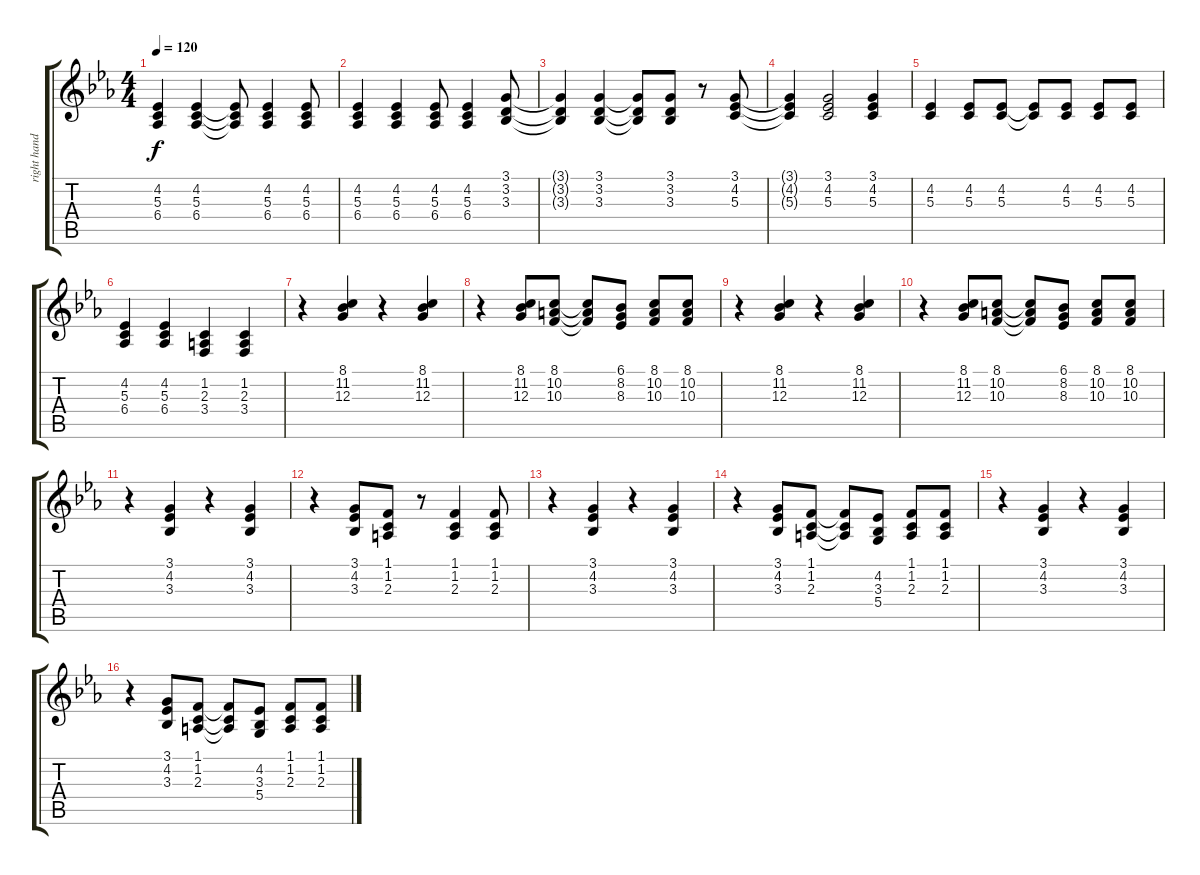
\track ("right hand piano 1" "right hand") {instrument honkytonkpiano}
\staff {score tabs}
\tuning (E4 B3 G3 D3 A2 E2) {hide}
\ts (4 4)
\tempo 120
\clef g2
\ks eb
(4.2 5.3 6.4).4{dy f} (4.2 5.3 6.4).4 (4.2{t} 5.3{t} 6.4{t}).8 (4.2 5.3 6.4).4 (4.2 5.3 6.4).8 |
(4.2 5.3 6.4).4 (4.2 5.3 6.4).4 (4.2 5.3 6.4).8 (4.2 5.3 6.4).4 (3.1 3.2 3.3).8 |
(3.1{t} 3.2{t} 3.3{t}).4 (3.1 3.2 3.3).4 (3.1{t} 3.2{t} 3.3{t}).8 (3.1 3.2 3.3).8 r.8 (3.1 4.2 5.3).8 |
(3.1{t} 4.2{t} 5.3{t}).4 (3.1 4.2 5.3).2 (3.1 4.2 5.3).4 |
(4.2 5.3).4 (4.2 5.3).8 (4.2 5.3).8 (4.2{t} 5.3{t}).8 (4.2 5.3).8 (4.2 5.3).8 (4.2 5.3).8 |
(4.2 5.3 6.4).4 (4.2 5.3 6.4).4 (1.2 2.3 3.4).4 (1.2 2.3 3.4).4 |
r.4 (8.1 11.2 12.3).4 r.4 (8.1 11.2 12.3).4 |
r.4 (8.1 11.2 12.3).8 (8.1 10.2 10.3).8 (8.1{t} 10.2{t} 10.3{t}).8 (6.1 8.2 8.3).8 (8.1 10.2 10.3).8 (8.1 10.2 10.3).8 |
r.4 (8.1 11.2 12.3).4 r.4 (8.1 11.2 12.3).4 |
r.4 (8.1 11.2 12.3).8 (8.1 10.2 10.3).8 (8.1{t} 10.2{t} 10.3{t}).8 (6.1 8.2 8.3).8 (8.1 10.2 10.3).8 (8.1 10.2 10.3).8 |
r.4 (3.1 4.2 3.3).4 r.4 (3.1 4.2 3.3).4 |
r.4 (3.1 4.2 3.3).8 (1.1 1.2 2.3).8 r.8 (1.1 1.2 2.3).4 (1.1 1.2 2.3).8 |
r.4 (3.1 4.2 3.3).4 r.4 (3.1 4.2 3.3).4 |
r.4 (3.1 4.2 3.3).8 (1.1 1.2 2.3).8 (1.1{t} 1.2{t} 2.3{t}).8 (4.2 3.3 5.4).8 (1.1 1.2 2.3).8 (1.1 1.2 2.3).8 |
r.4 (3.1 4.2 3.3).4 r.4 (3.1 4.2 3.3).4 |
r.4 (3.1 4.2 3.3).8 (1.1 1.2 2.3).8 (1.1{t} 1.2{t} 2.3{t}).8 (4.2 3.3 5.4).8 (1.1 1.2 2.3).8 (1.1 1.2 2.3).8
